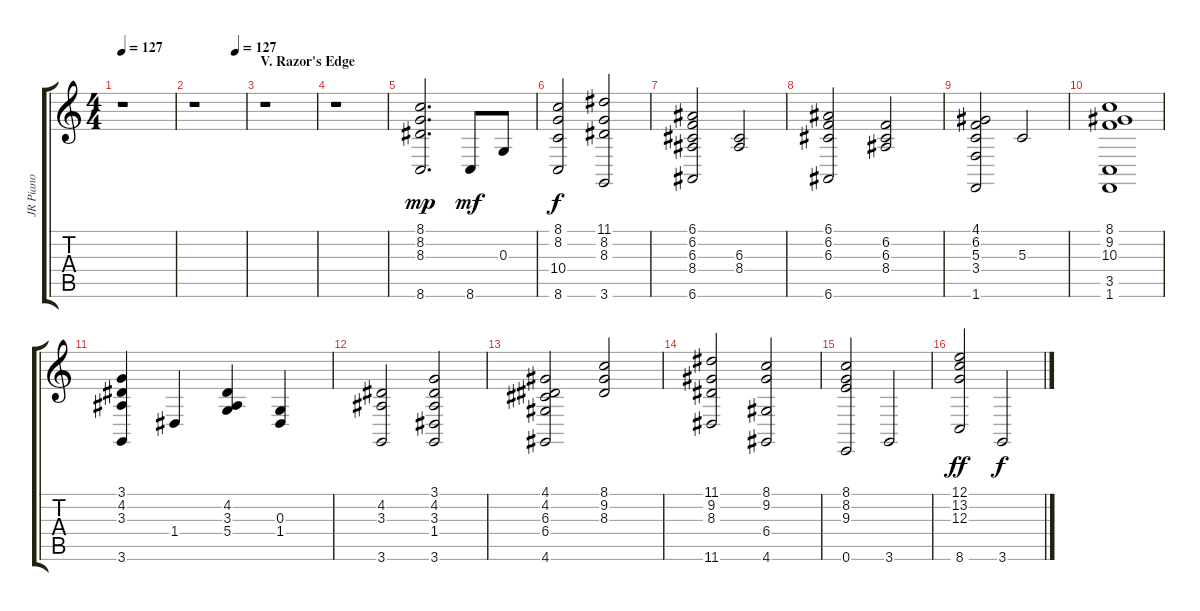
\track ("JR Piano" "JR Piano") {instrument acousticgrandpiano}
\staff {score tabs}
\tuning (E4 B3 G3 D3 A2 E2) {hide}
\ts (4 4)
\tempo 127
\clef g2
\ks c
r.1{dy ff} |
\tempo (127 0.8125)
r.1 |
\section ("" "V. Razor's Edge")
r.1 |
r.1 |
(8.1 8.2 8.3 8.6).2{d dy mp} 8.6.8{dy mf} 0.3.8 |
(8.1 8.2 10.4 8.6).2{dy f} (11.1 8.2 8.3 3.6).2 |
(6.1 6.2 6.3 8.4 6.6).2 (6.3 8.4).2 |
(6.1 6.2 6.3 6.6).2 (6.2 6.3 8.4).2 |
(4.1 6.2 5.3 3.4 1.6).2 5.3.2 |
(8.1 9.2 10.3 3.5 1.6).1 |
(3.1 4.2 3.3 3.6).4 1.4.4 (4.2 3.3 5.4).4 (0.3 1.4).4 |
(4.2 3.3 3.6).2 (3.1 4.2 3.3 1.4 3.6).2 |
(4.1 4.2 6.3 6.4 4.6).2 (8.1 9.2 8.3).2 |
(11.1 9.2 8.3 11.6).2 (8.1 9.2 6.4 4.6).2 |
(8.1 8.2 9.3 0.6).2 3.6.2 |
(12.1 13.2 12.3 8.6).2{dy ff} 3.6.2{dy f}
